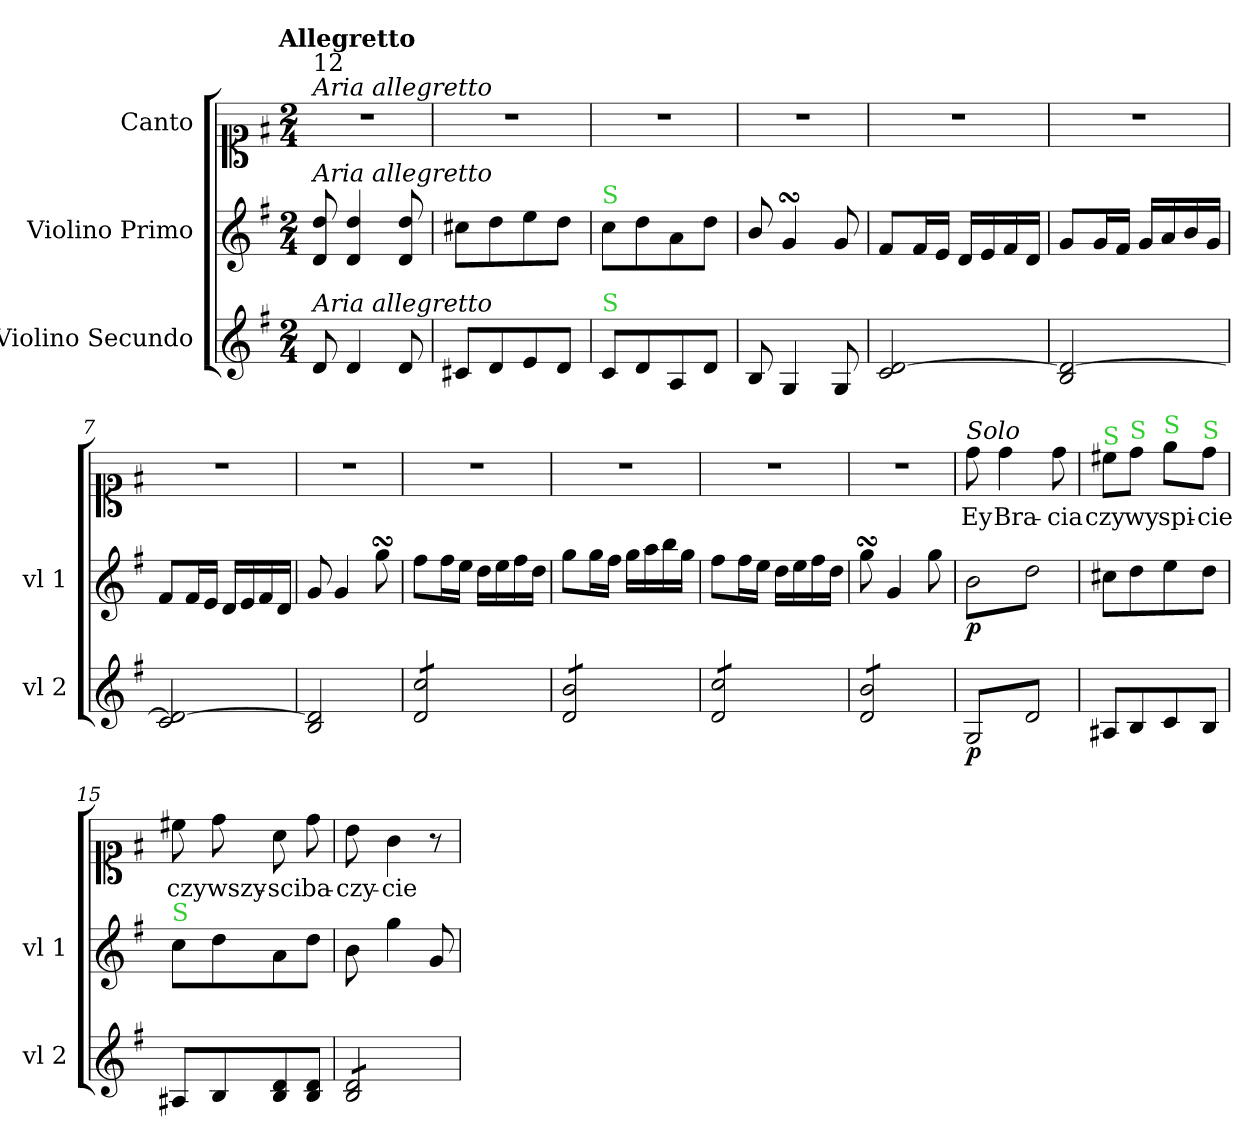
**kern	**dynam	**kern	**dynam	**kern	**text
*part3	*part3	*part2	*part2	*part1	*part1
*staff3	*staff3	*staff2	*staff2	*staff1	*staff1
*I"Violino Secundo	*	*I"Violino Primo	*	*I"Canto	*
*I'vl 2	*	*I'vl 1	*	*	*
*clefG2	*	*clefG2	*	*clefC1	*
*k[f#]	*	*k[f#]	*	*k[f#]	*
*G:	*	*G:	*	*G:	*
!!LO:TX:omd:t=Allegretto
*M2/4	*	*M2/4	*	*M2/4	*
*MM108	*	*MM108	*	*MM108	*
=1	=1	=1	=1	=1	=1
!	!	!	!	!LO:TX:a:i:t=Aria allegretto	!
!	!	!	!	!LO:TX:a:t=12	!
!	!	!LO:TX:a:i:t=Aria allegretto	!	!	!
!LO:TX:a:i:t=Aria allegretto	!	!	!	!	!
8d/	.	8d/ 8dd/	.	2r	.
4d/	.	4d/ 4dd/	.	.	.
8d/	.	8d/ 8dd/	.	.	.
=2	=2	=2	=2	=2	=2
8c#X/L	.	8cc#X\L	.	2r	.
8d/	.	8dd\	.	.	.
8e/	.	8ee\	.	.	.
8d/J	.	8dd\J	.	.	.
=3	=3	=3	=3	=3	=3
!	!	!LO:TX:a:color=limegreen:t=S	!	!	!
!LO:TX:a:color=limegreen:t=S	!	!	!	!	!
8c/L	.	8cc\L	.	2r	.
8d/	.	8dd\	.	.	.
8A/	.	8a\	.	.	.
8d/J	.	8dd\J	.	.	.
=4	=4	=4	=4	=4	=4
8B/	.	8b/	.	2r	.
4G/	.	4gsSSs/	.	.	.
8G/	.	8g/	.	.	.
=5	=5	=5	=5	=5	=5
2c/ [<2d/	.	8f#/L	.	2r	.
.	.	16f#/L	.	.	.
.	.	16e/JJ	.	.	.
.	.	16d/LL	.	.	.
.	.	16e/	.	.	.
.	.	16f#/	.	.	.
.	.	16d/JJ	.	.	.
=6	=6	=6	=6	=6	=6
2B/ 2d_</	.	8g/L	.	2r	.
.	.	16g/L	.	.	.
.	.	16f#/JJ	.	.	.
.	.	16g/LL	.	.	.
.	.	16a/	.	.	.
.	.	16b/	.	.	.
.	.	16g/JJ	.	.	.
=7	=7	=7	=7	=7	=7
2c/ 2d_/	.	8f#/L	.	2r	.
.	.	16f#/L	.	.	.
.	.	16e/JJ	.	.	.
.	.	16d/LL	.	.	.
.	.	16e/	.	.	.
.	.	16f#/	.	.	.
.	.	16d/JJ	.	.	.
=8	=8	=8	=8	=8	=8
2B/ 2d]/	.	8g/	.	2r	.
.	.	4g/	.	.	.
.	.	8ggsSSs\	.	.	.
=9	=9	=9	=9	=9	=9
*tremolo	*	*	*	*	*
8d/ 8cc/L	.	8ff#\L	.	2r	.
8d/ 8cc/	.	16ff#\L	.	.	.
.	.	16ee\JJ	.	.	.
8d/ 8cc/	.	16dd\LL	.	.	.
.	.	16ee\	.	.	.
8d/ 8cc/J	.	16ff#\	.	.	.
.	.	16dd\JJ	.	.	.
=10	=10	=10	=10	=10	=10
8d/ 8b/L	.	8gg\L	.	2r	.
8d/ 8b/	.	16gg\L	.	.	.
.	.	16ff#\JJ	.	.	.
8d/ 8b/	.	16gg\LL	.	.	.
.	.	16aa\	.	.	.
8d/ 8b/J	.	16bb\	.	.	.
.	.	16gg\JJ	.	.	.
=11	=11	=11	=11	=11	=11
8d/ 8cc/L	.	8ff#\L	.	2r	.
8d/ 8cc/	.	16ff#\L	.	.	.
.	.	16ee\JJ	.	.	.
8d/ 8cc/	.	16dd\LL	.	.	.
.	.	16ee\	.	.	.
8d/ 8cc/J	.	16ff#\	.	.	.
.	.	16dd\JJ	.	.	.
=12	=12	=12	=12	=12	=12
8d/ 8b/L	.	8ggsSSs\	.	2r	.
8d/ 8b/	.	4g/	.	.	.
8d/ 8b/	.	.	.	.	.
8d/ 8b/J	.	8gg\	.	.	.
=13	=13	=13	=13	=13	=13
!	!	!	!	!LO:TX:a:i:t=Solo	!
*	*	*tremolo	*	*	*
8G/L	p	8b\L	p	8dd\	Ey
8d/	.	8dd\	.	4dd\	Bra-
8G/	.	8b\	.	.	.
8d/J	.	8dd\J	.	8dd\	-cia
*	*	*Xtremolo	*	*	*
*Xtremolo	*	*	*	*	*
=14	=14	=14	=14	=14	=14
!	!	!	!	!LO:TX:a:color=limegreen:t=S	!
8A#X/L	.	8cc#X\L	.	8cc#X\L	czy
!	!	!	!	!LO:TX:a:color=limegreen:t=S	!
8B/	.	8dd\	.	8dd\J	wy
!	!	!	!	!LO:TX:a:color=limegreen:t=S	!
8c/	.	8ee\	.	8ee\L	spi-
!	!	!	!	!LO:TX:a:color=limegreen:t=S	!
8B/J	.	8dd\J	.	8dd\J	-cie
=15	=15	=15	=15	=15	=15
!	!	!LO:TX:a:color=limegreen:t=S	!	!	!
8A#X/L	.	8cc\L	.	8cc#X\	czy
8B/	.	8dd\	.	8dd\	wszy-
8B/ 8d/	.	8a\	.	8a\	-sci
8B/ 8d/J	.	8dd\J	.	8dd\	ba-
=16	=16	=16	=16	=16	=16
*tremolo	*	*	*	*	*
8B/ 8d/L	.	8b\	.	8b\	-czy-
8B/ 8d/	.	4gg\	.	4g\	-cie
8B/ 8d/	.	.	.	.	.
8B/ 8d/J	.	8g/	.	8r	.
*Xtremolo	*	*	*	*	*
=	=	=	=	=	=
*-	*-	*-	*-	*-	*-
